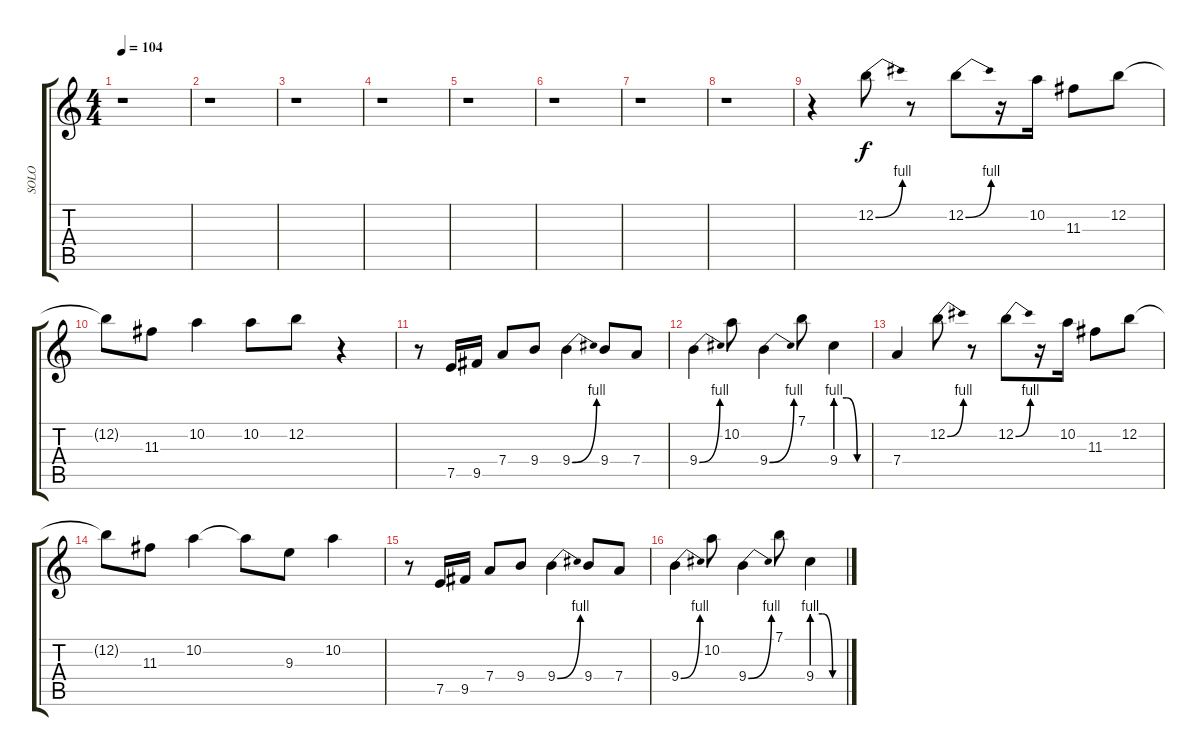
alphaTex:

\track ("SOLO" "SOLO") {instrument distortionguitar}
\staff {score tabs}
\tuning (E4 B3 G3 D3 A2 E2) {hide}
\ts (4 4)
\tempo 104
\clef g2
\ks c
r.1{dy f instrument distortionguitar} |
r.1 |
r.1 |
r.1 |
r.1 |
r.1 |
r.1 |
r.1 |
r.4 12.2{be (bend 0 0 60 4)}.8 r.8 12.2{be (bend 0 0 60 4)}.8 r.16 10.2.16 11.3.8 12.2.8 |
12.2{t}.8 11.3.8 10.2.4 10.2.8 12.2.8 r.4 |
r.8 7.5.16 9.5.16 7.4.8 9.4.8 9.4{be (bend 0 0 60 4)}.4 9.4.8 7.4.8 |
9.4{be (bend 0 0 60 4)}.4 10.2.8 9.4{be (bend 0 0 60 4)}.4 7.1.8 9.4{be (custom 0 4 20 4 40 0 60 0)}.4 |
7.4.4 12.2{be (bend 0 0 60 4)}.8 r.8 12.2{be (bend 0 0 60 4)}.8 r.16 10.2.16 11.3.8 12.2.8 |
12.2{t}.8 11.3.8 10.2.4 10.2{t}.8 9.3.8 10.2.4 |
r.8 7.5.16 9.5.16 7.4.8 9.4.8 9.4{be (bend 0 0 60 4)}.4 9.4.8 7.4.8 |
9.4{be (bend 0 0 60 4)}.4 10.2.8 9.4{be (bend 0 0 60 4)}.4 7.1.8 9.4{be (custom 0 4 20 4 40 0 60 0)}.4
